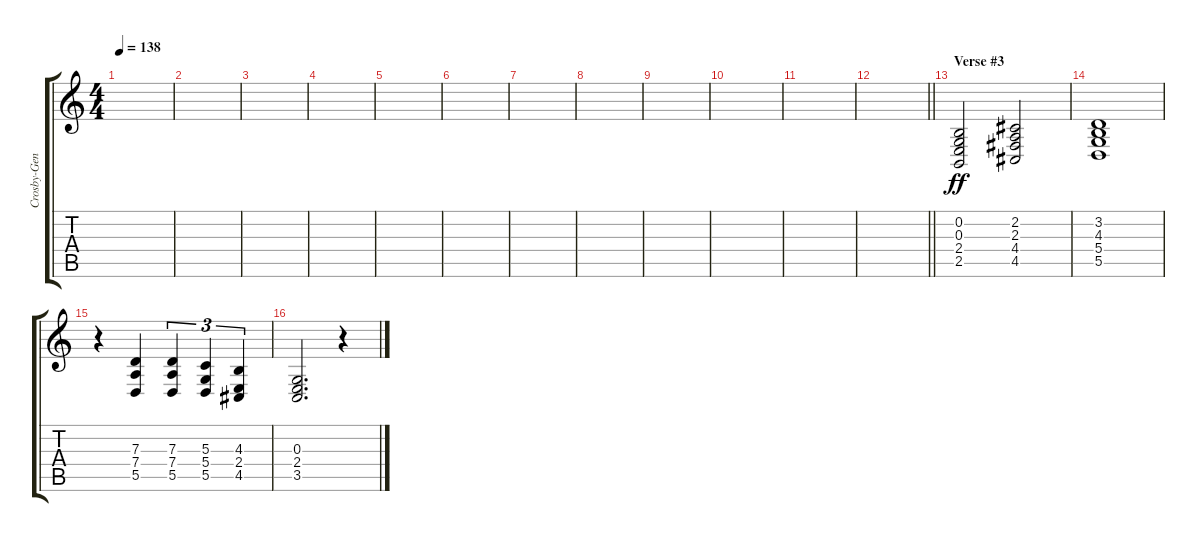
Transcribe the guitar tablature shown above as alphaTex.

\track ("Crosby-Gene Clark (Chorus: McGuinn-Hillm" "Crosby-Gen") {instrument voiceoohs}
\staff {score tabs}
\tuning (E4 B3 G3 D3 A2 E2) {hide}
\ts (4 4)
\tempo 138
\clef g2
\ks c
|
|
|
|
|
|
|
|
|
|
|
\barLineRight lightlight
|
\section ("" "Verse #3")
(0.2 0.3 2.4 2.5).2{dy ff} (2.2 2.3 4.4 4.5).2 |
(3.2 4.3 5.4 5.5).1 |
r.4 (7.3 7.4 5.5).4 (7.3 7.4 5.5).4{tu (3 2)} (5.3 5.4 5.5).4{tu (3 2)} (4.3 2.4 4.5).4{tu (3 2)} |
(0.3 2.4 3.5).2{d} r.4
